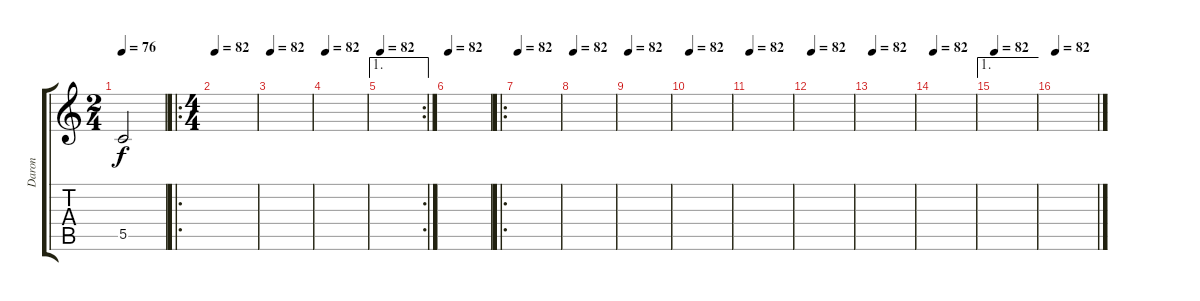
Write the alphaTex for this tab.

\track ("Daron" "Daron") {instrument electricguitarclean}
\staff {score tabs}
\tuning (D4 A3 F3 C3 G2 C2) {hide}
\ts (2 4)
\tempo 76
\clef g2
\ks c
5.5{t}.2{dy f} |
\ro
\ts (4 4)
\tempo 82
|
\tempo 82
|
\tempo 82
|
\ae 1
\rc 2
\tempo 82
|
\tempo 82
|
\ro
\tempo 82
|
\tempo 82
|
\tempo 82
|
\tempo 82
|
\tempo 82
|
\tempo 82
|
\tempo 82
|
\tempo 82
|
\ae 1
\tempo 82
|
\tempo 82
